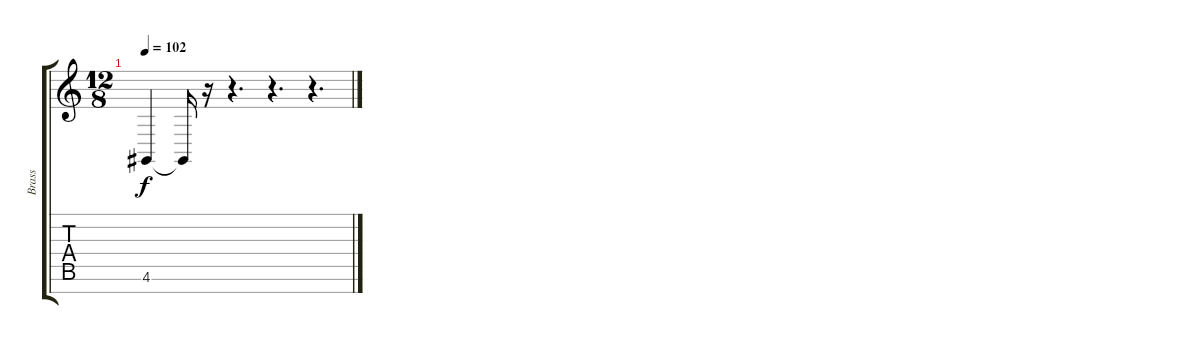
\track ("Brass" "Brass") {instrument brasssection}
\staff {score tabs}
\tuning (E4 B3 G3 D3 A2 E2 B1) {hide}
\ts (12 8)
\tempo 102
\clef g2
\ks c
4.6{t}.4{dy f} 4.6{t}.16 r.16 r.4{d} r.4{d} r.4{d}
